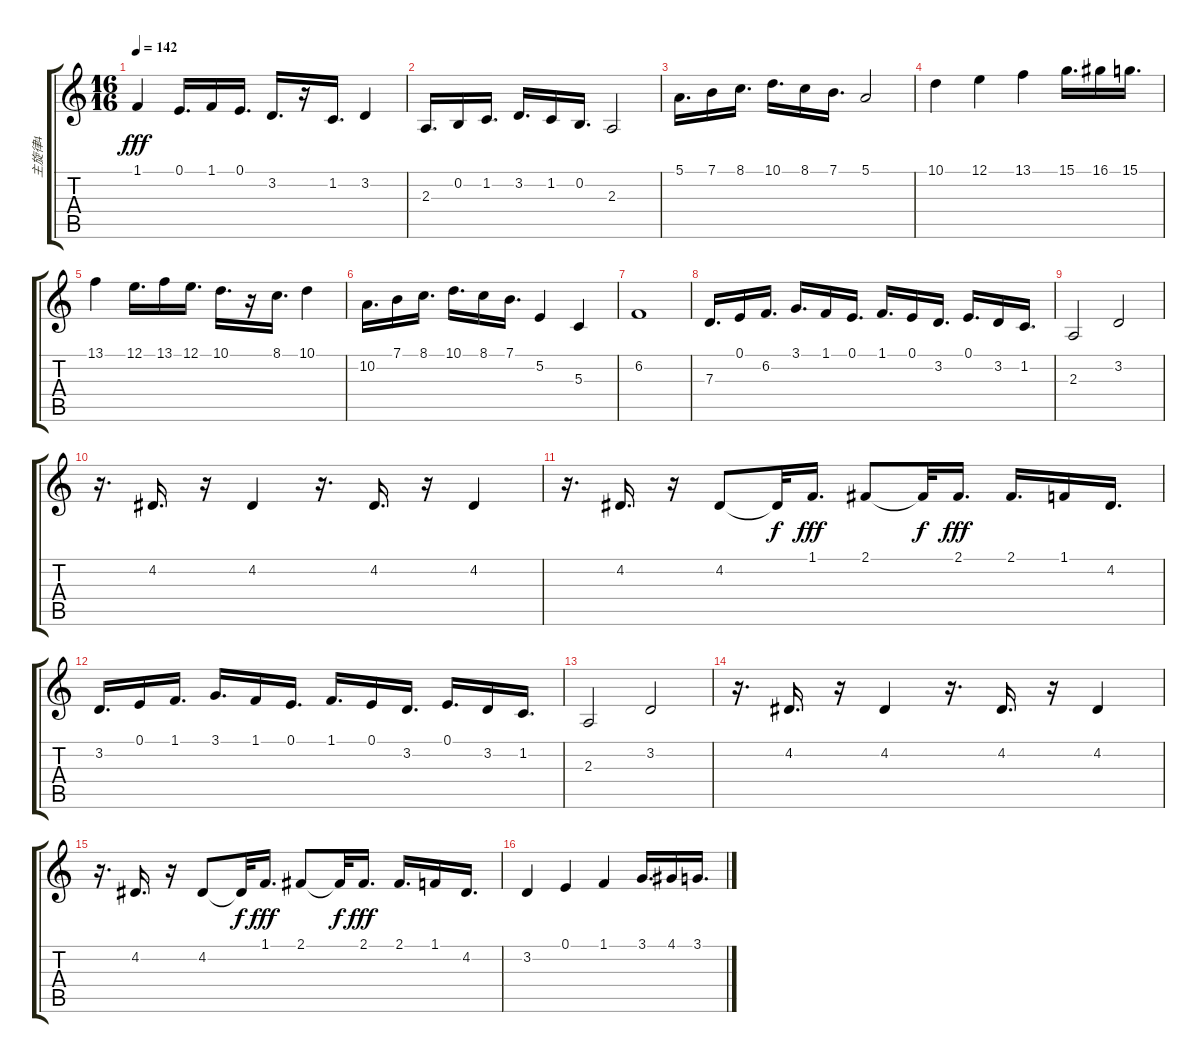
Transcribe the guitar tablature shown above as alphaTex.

\track ("主旋律4" "主旋律4") {instrument stringensemble1}
\staff {score tabs}
\tuning (E4 B3 G3 D3 A2 E2) {hide}
\ts (16 16)
\tempo 142
\clef g2
\ks c
1.1.4{dy fff} 0.1.16{d} 1.1.16 0.1.16{d} 3.2.16{d} r.16 1.2.16{d} 3.2.4 |
2.3.16{d} 0.2.16 1.2.16{d} 3.2.16{d} 1.2.16 0.2.16{d} 2.3.2 |
5.1.16{d} 7.1.16 8.1.16{d} 10.1.16{d} 8.1.16 7.1.16{d} 5.1.2 |
10.1.4 12.1.4 13.1.4 15.1.16{d} 16.1.16 15.1.16{d} |
13.1.4 12.1.16{d} 13.1.16 12.1.16{d} 10.1.16{d} r.16 8.1.16{d} 10.1.4 |
10.2.16{d} 7.1.16 8.1.16{d} 10.1.16{d} 8.1.16 7.1.16{d} 5.2.4 5.3.4 |
6.2.1 |
7.3.16{d} 0.1.16 6.2.16{d} 3.1.16{d} 1.1.16 0.1.16{d} 1.1.16{d} 0.1.16 3.2.16{d} 0.1.16{d} 3.2.16 1.2.16{d} |
2.3.2 3.2.2 |
r.16{d} 4.2.16{d} r.16 4.2.4 r.16{d} 4.2.16{d} r.16 4.2.4 |
r.16{d} 4.2.16{d} r.16 4.2.8 4.2{t}.32{dy f} 1.1.16{d dy fff} 2.1.8 2.1{t}.32{dy f} 2.1.16{d dy fff} 2.1.16{d} 1.1.16 4.2.16{d} |
3.2.16{d} 0.1.16 1.1.16{d} 3.1.16{d} 1.1.16 0.1.16{d} 1.1.16{d} 0.1.16 3.2.16{d} 0.1.16{d} 3.2.16 1.2.16{d} |
2.3.2 3.2.2 |
r.16{d} 4.2.16{d} r.16 4.2.4 r.16{d} 4.2.16{d} r.16 4.2.4 |
r.16{d} 4.2.16{d} r.16 4.2.8 4.2{t}.32{dy f} 1.1.16{d dy fff} 2.1.8 2.1{t}.32{dy f} 2.1.16{d dy fff} 2.1.16{d} 1.1.16 4.2.16{d} |
3.2.4 0.1.4 1.1.4 3.1.16{d} 4.1.16 3.1.16{d}
